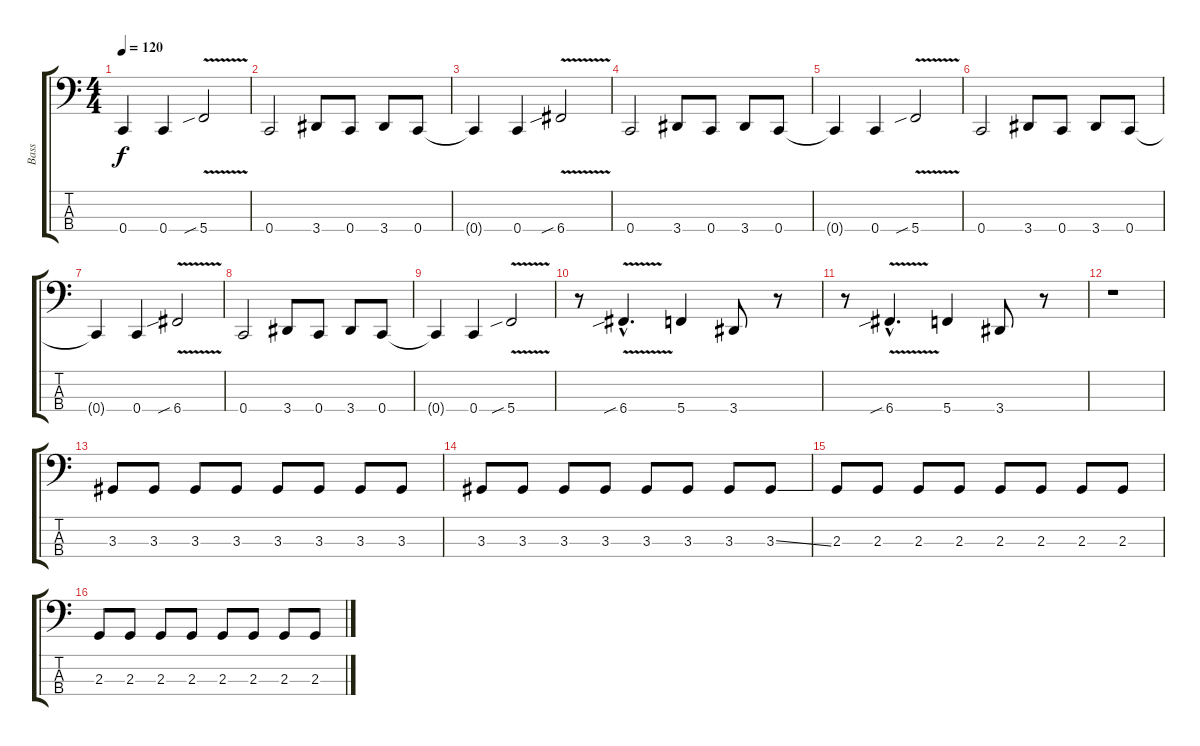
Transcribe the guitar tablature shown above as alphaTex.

\track ("Bass" "Bass") {instrument electricbassfinger}
\staff {score tabs}
\tuning (Eb2 Bb1 F1 C1) {hide}
\ts (4 4)
\tempo 120
\clef f4
\ks c
0.4{t}.4{dy f} 0.4.4 5.4{v sib}.2 |
0.4.2 3.4.8 0.4.8 3.4.8 0.4.8 |
0.4{t}.4 0.4.4 6.4{v sib}.2 |
0.4.2 3.4.8 0.4.8 3.4.8 0.4.8 |
0.4{t}.4 0.4.4 5.4{v sib}.2 |
0.4.2 3.4.8 0.4.8 3.4.8 0.4.8 |
0.4{t}.4 0.4.4 6.4{v sib}.2 |
0.4.2 3.4.8 0.4.8 3.4.8 0.4.8 |
0.4{t}.4 0.4.4 5.4{v sib}.2 |
r.8 6.4{v sib hac}.4{d} 5.4.4 3.4.8 r.8 |
r.8 6.4{v sib hac}.4{d} 5.4.4 3.4.8 r.8 |
r.1 |
3.3.8 3.3.8 3.3.8 3.3.8 3.3.8 3.3.8 3.3.8 3.3.8 |
3.3.8 3.3.8 3.3.8 3.3.8 3.3.8 3.3.8 3.3.8 3.3{ss}.8 |
2.3.8 2.3.8 2.3.8 2.3.8 2.3.8 2.3.8 2.3.8 2.3.8 |
2.3.8 2.3.8 2.3.8 2.3.8 2.3.8 2.3.8 2.3.8 2.3{ss}.8
